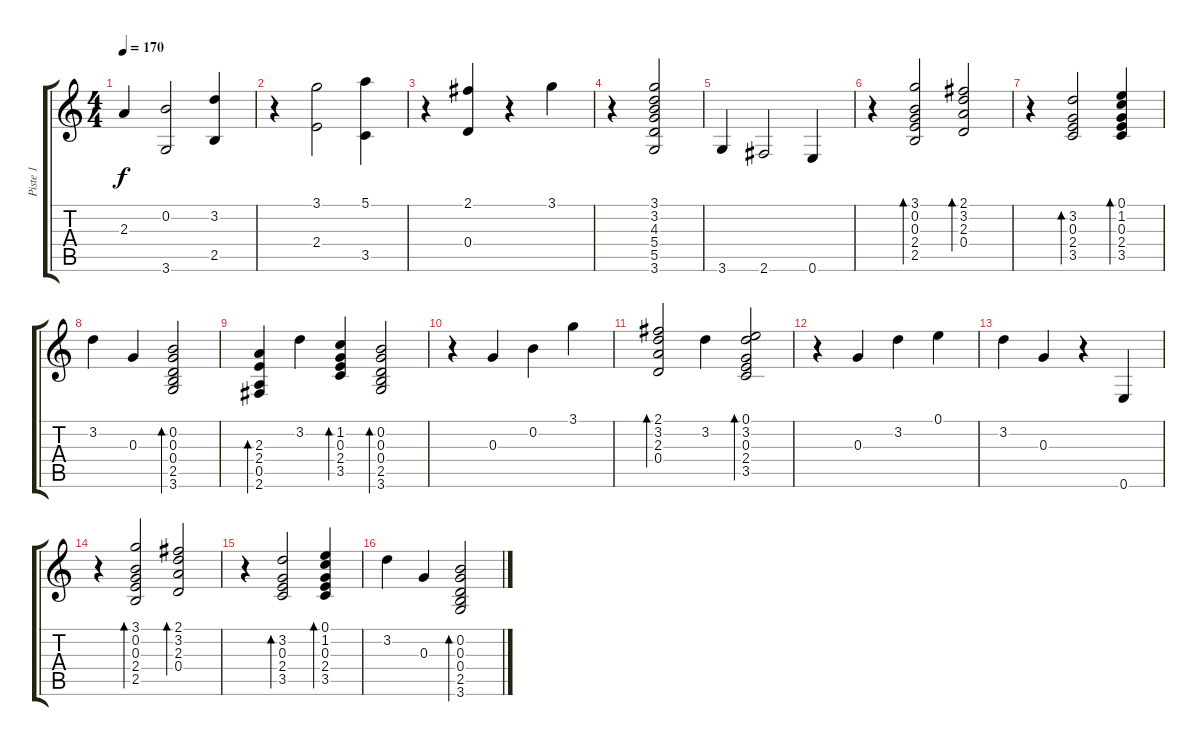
\track ("Piste 1" "Piste 1") {instrument acousticguitarnylon}
\staff {score tabs}
\tuning (E4 B3 G3 D3 A2 E2) {hide}
\ts (4 4)
\tempo 170
\clef g2
\ks c
2.3.4{dy f} (0.2 3.6).2 (3.2 2.5).4 |
r.4 (3.1 2.4).2 (5.1 3.5).4 |
r.4 (2.1 0.4).4 r.4 3.1.4 |
r.4 (3.1 3.2 4.3 5.4 5.5 3.6).2 |
3.6.4 2.6.2 0.6.4 |
r.4 (3.1 0.2 0.3 2.4 2.5).2{bd 60} (2.1 3.2 2.3 0.4).2{bd 60} |
r.4 (3.2 0.3 2.4 3.5).2{bd 60} (0.1 1.2 0.3 2.4 3.5).4{bd 60} |
3.2.4 0.3.4 (0.2 0.3 0.4 2.5 3.6).2{bd 60} |
(2.3 2.4 0.5 2.6).4{bd 60} 3.2.4 (1.2 0.3 2.4 3.5).4{bd 60} (0.2 0.3 0.4 2.5 3.6).2{bd 60} |
r.4 0.3.4 0.2.4 3.1.4 |
(2.1 3.2 2.3 0.4).2{bd 60} 3.2.4 (0.1 3.2 0.3 2.4 3.5).2{bd 60} |
r.4 0.3.4 3.2.4 0.1.4 |
3.2.4 0.3.4 r.4 0.6.4 |
r.4 (3.1 0.2 0.3 2.4 2.5).2{bd 60} (2.1 3.2 2.3 0.4).2{bd 60} |
r.4 (3.2 0.3 2.4 3.5).2{bd 60} (0.1 1.2 0.3 2.4 3.5).4{bd 60} |
3.2.4 0.3.4 (0.2 0.3 0.4 2.5 3.6).2{bd 60}
